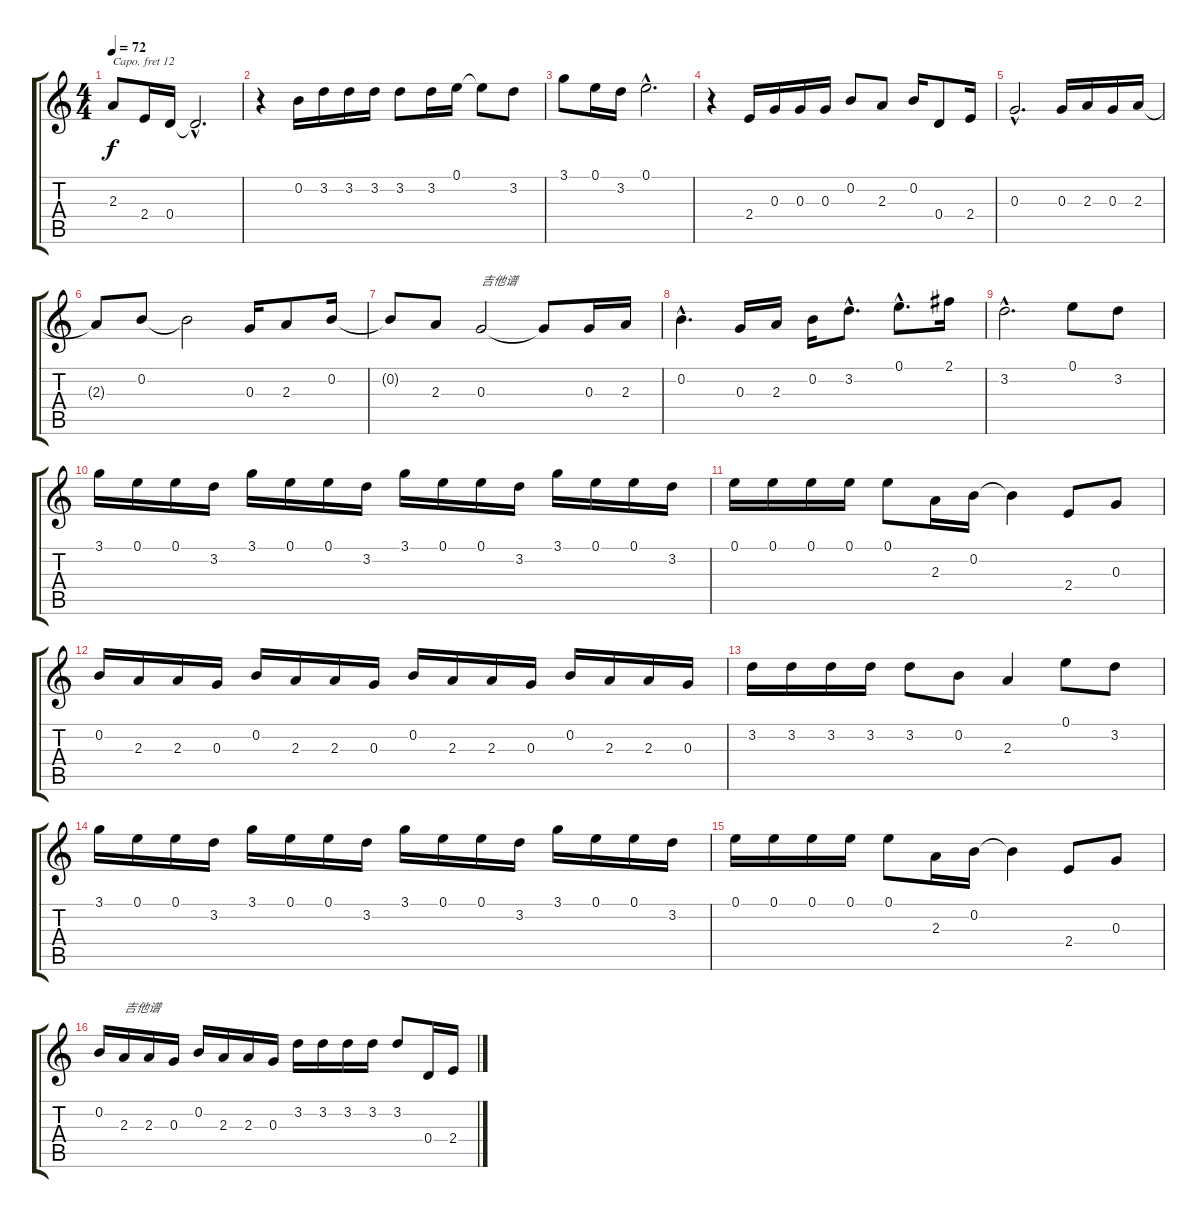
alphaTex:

\track "" {instrument sopranosax}
\staff {score tabs}
\capo 12
\tuning (E4 B3 G3 D3 A2 E2) {hide}
\ts (4 4)
\tempo 72
\clef g2
\ks c
2.3{t}.8{dy f} 2.4.16 0.4.16 0.4{hac t}.2{d} |
r.4 0.2.16 3.2.16 3.2.16 3.2.16 3.2.8 3.2.16 0.1.16 0.1{t}.8 3.2.8 |
3.1.8 0.1.16 3.2.16 0.1{hac}.2{d} |
r.4 2.4.16 0.3.16 0.3.16 0.3.16 0.2.8 2.3.8 0.2.16 0.4.8 2.4.16 |
0.3{hac}.2{d} 0.3.16 2.3.16 0.3.16 2.3.16 |
2.3{t}.8 0.2.8 0.2{t}.2 0.3.16 2.3.8 0.2.16 |
0.2{t}.8 2.3.8 0.3.2{txt "吉他谱"} 0.3{t}.8 0.3.16 2.3.16 |
0.2{hac}.4{d} 0.3.16 2.3.16 0.2.16 3.2{hac}.8{d} 0.1{hac}.8{d} 2.1.16 |
3.2{hac}.2{d} 0.1.8 3.2.8 |
3.1.16 0.1.16 0.1.16 3.2.16 3.1.16 0.1.16 0.1.16 3.2.16 3.1.16 0.1.16 0.1.16 3.2.16 3.1.16 0.1.16 0.1.16 3.2.16 |
0.1.16 0.1.16 0.1.16 0.1.16 0.1.8 2.3.16 0.2.16 0.2{t}.4 2.4.8 0.3.8 |
0.2.16 2.3.16 2.3.16 0.3.16 0.2.16 2.3.16 2.3.16 0.3.16 0.2.16 2.3.16 2.3.16 0.3.16 0.2.16 2.3.16 2.3.16 0.3.16 |
3.2.16 3.2.16 3.2.16 3.2.16 3.2.8 0.2.8 2.3.4 0.1.8 3.2.8 |
3.1.16 0.1.16 0.1.16 3.2.16 3.1.16 0.1.16 0.1.16 3.2.16 3.1.16 0.1.16 0.1.16 3.2.16 3.1.16 0.1.16 0.1.16 3.2.16 |
0.1.16 0.1.16 0.1.16 0.1.16 0.1.8 2.3.16 0.2.16 0.2{t}.4 2.4.8 0.3.8 |
0.2.16 2.3.16{txt "吉他谱"} 2.3.16 0.3.16 0.2.16 2.3.16 2.3.16 0.3.16 3.2.16 3.2.16 3.2.16 3.2.16 3.2.8 0.4.16 2.4.16
